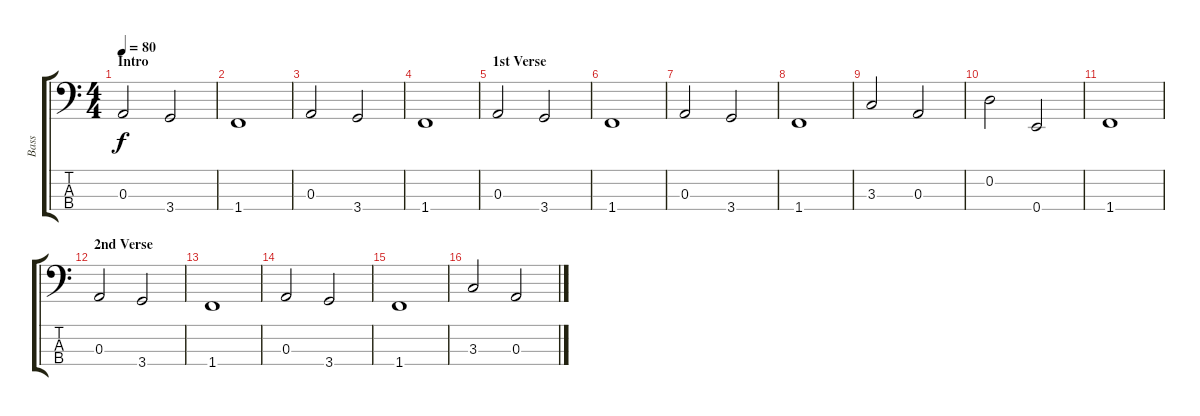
\track ("Bass" "Bass") {instrument electricbassfinger}
\staff {score tabs}
\tuning (G2 D2 A1 E1) {hide}
\ts (4 4)
\section ("" "Intro")
\tempo 80
\clef f4
\ks c
0.3.2{dy f instrument electricbassfinger} 3.4.2 |
1.4.1 |
0.3.2 3.4.2 |
1.4.1 |
\section ("" "1st Verse")
0.3.2 3.4.2 |
1.4.1 |
0.3.2 3.4.2 |
1.4.1 |
3.3.2 0.3.2 |
0.2.2 0.4.2 |
1.4.1 |
\section ("" "2nd Verse")
0.3.2 3.4.2 |
1.4.1 |
0.3.2 3.4.2 |
1.4.1 |
3.3.2 0.3.2
